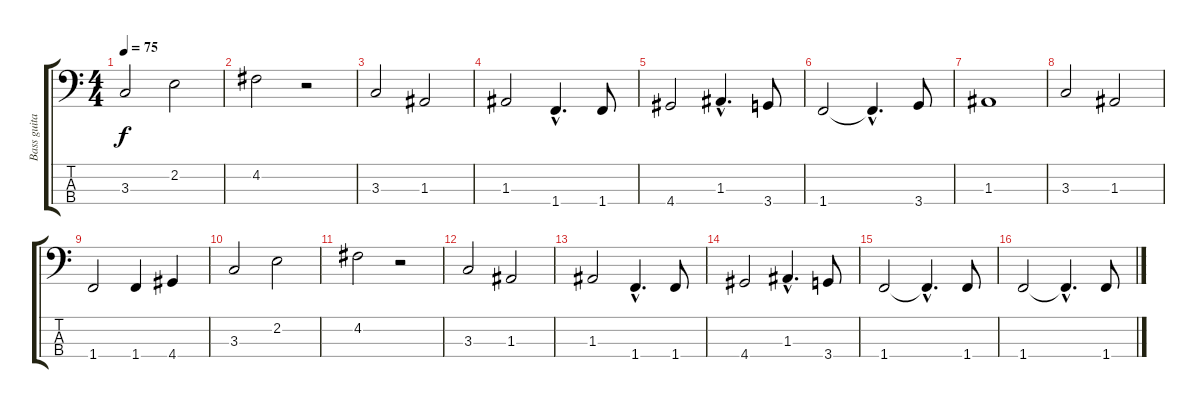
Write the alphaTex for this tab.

\track ("Bass guitar" "Bass guita") {instrument fretlessbass}
\staff {score tabs}
\tuning (G2 D2 A1 E1) {hide}
\ts (4 4)
\tempo 75
\clef f4
\ks c
3.3.2{dy f} 2.2.2 |
4.2.2 r.2 |
3.3.2 1.3.2 |
1.3.2 1.4{hac}.4{d} 1.4.8 |
4.4.2 1.3{hac}.4{d} 3.4.8 |
1.4.2 1.4{hac t}.4{d} 3.4.8 |
1.3.1 |
3.3.2 1.3.2 |
1.4.2 1.4.4 4.4.4 |
3.3.2 2.2.2 |
4.2.2 r.2 |
3.3.2 1.3.2 |
1.3.2 1.4{hac}.4{d} 1.4.8 |
4.4.2 1.3{hac}.4{d} 3.4.8 |
1.4.2 1.4{hac t}.4{d} 1.4.8 |
1.4.2 1.4{hac t}.4{d} 1.4.8
